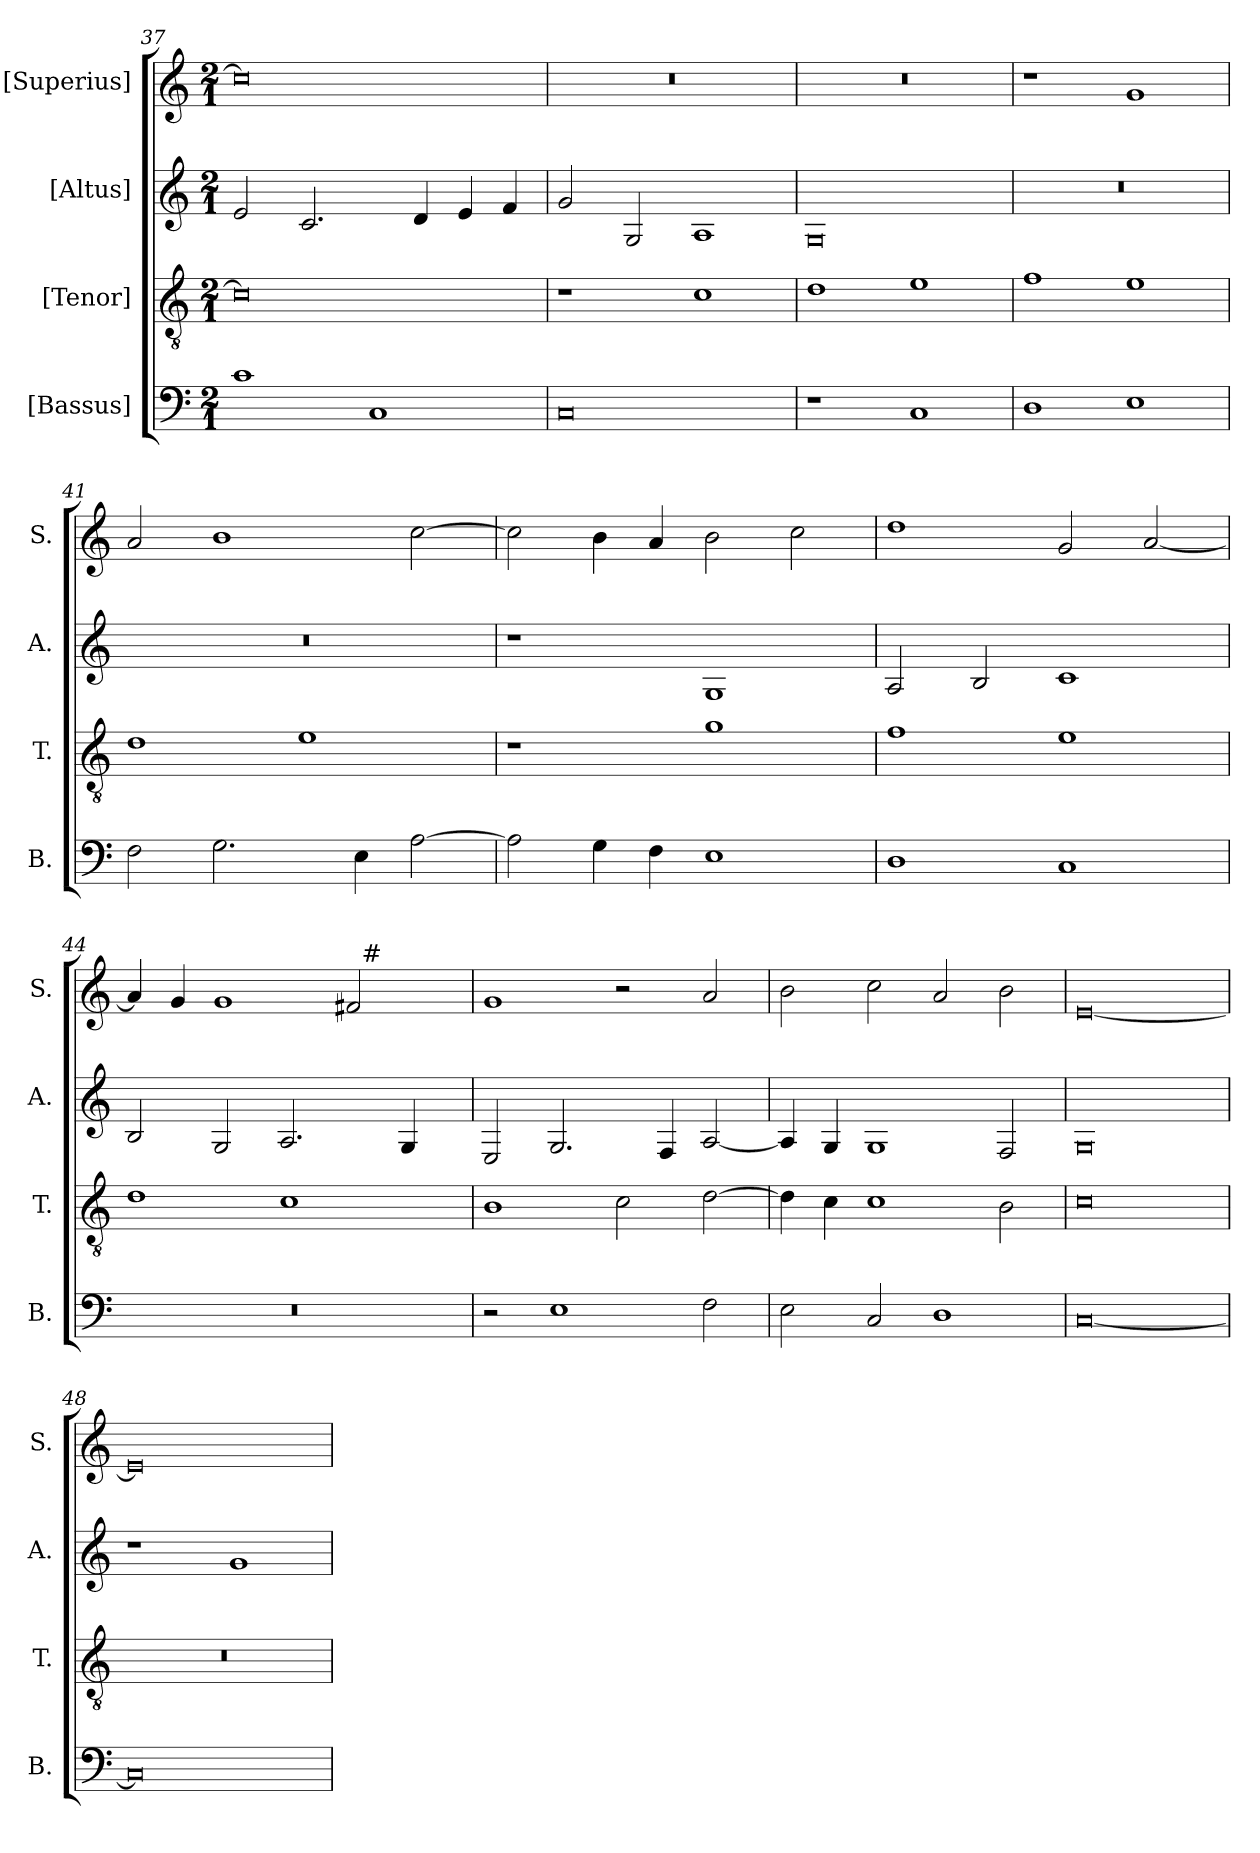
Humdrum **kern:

**kern	**kern	**kern	**kern
*part4	*part3	*part2	*part1
*staff4	*staff3	*staff2	*staff1
*I"[Bassus]	*I"[Tenor]	*I"[Altus]	*I"[Superius]
*I'B.	*I'T.	*I'A.	*I'S.
*clefF4	*clefGv2	*clefG2	*clefG2
*	*ITrd7c12	*	*
*k[]	*k[]	*k[]	*k[]
*C:	*C:	*C:	*C:
*M2/1	*M2/1	*M2/1	*M2/1
=37	=37	=37	=37
1ci	0Ci]	2ei/	0cci]
.	.	2.ci/	.
1Ci	.	.	.
.	.	4di/	.
.	.	4ei/	.
.	.	4fi/	.
=38	=38	=38	=38
!	!	!	!LO:N:vis=1
0Ci	1r	2gi/	0r
.	.	2Gi/	.
.	1Ci	1Ai	.
!!LO:LB:g=z
=39	=39	=39	=39
!	!	!	!LO:N:vis=1
1r	1Di	0Gi	0r
1Ci	1Ei	.	.
=40	=40	=40	=40
!	!	!LO:N:vis=1	!
1Di	1Fi	0r	1r
1Ei	1Ei	.	1gi
=41	=41	=41	=41
!	!	!LO:N:vis=1	!
2Fi\	1Di	0r	2ai/
2.Gi\	.	.	1bi
.	1Ei	.	.
4Ei\	.	.	.
[>2Ai\	.	.	[>2cci\
=42	=42	=42	=42
2Ai\]	1r	1r	2cci\]
4Gi\	.	.	4bi\
4Fi\	.	.	4ai/
1Ei	1Gi	1Gi	2bi\
.	.	.	2cci\
=43	=43	=43	=43
1Di	1Fi	2Ai/	1ddi
.	.	2Bi/	.
1Ci	1Ei	1ci	2gi/
.	.	.	[<2ai/
=44	=44	=44	=44
!LO:N:vis=1	!	!	!
*	*	*	*^
0r	1Di	2Bi/	4ai/]	1ryy
.	.	.	4gi/	.
.	.	2Gi/	1gi	.
.	1Ci	2.Ai/	.	2ryy
.	.	.	2f#j/	32ryy
.	.	.	.	256ryy
!	!	!	!	!LO:TX:a:t=#
.	.	.	.	4ryy
.	.	4Gi/	.	.
.	.	.	.	8ryy
.	.	.	.	16ryy
.	.	.	.	64..ryy
*	*	*	*v	*v
!!LO:LB:g=z
=45	=45	=45	=45
2r	1BBi	2Ei/	1gi
1Ei	.	2.Gi/	.
.	2Ci\	.	2r
.	.	4Fi/	.
2Fi\	[>2Di\	[<2Ai/	2ai/
=46	=46	=46	=46
2Ei\	4Di\]	4Ai/]	2bi\
.	4Ci\	4Gi/	.
2Ci/	1Ci	1Gi	2cci\
1Di	.	.	2ai/
.	2BBi\	2Fi/	2bi\
=47	=47	=47	=47
[<0Ci	0Ci	0Gi	[<0ei
=48	=48	=48	=48
!	!LO:N:vis=1	!	!
0Ci]	0r	1r	0ei]
.	.	1gi	.
=	=	=	=
*-	*-	*-	*-
